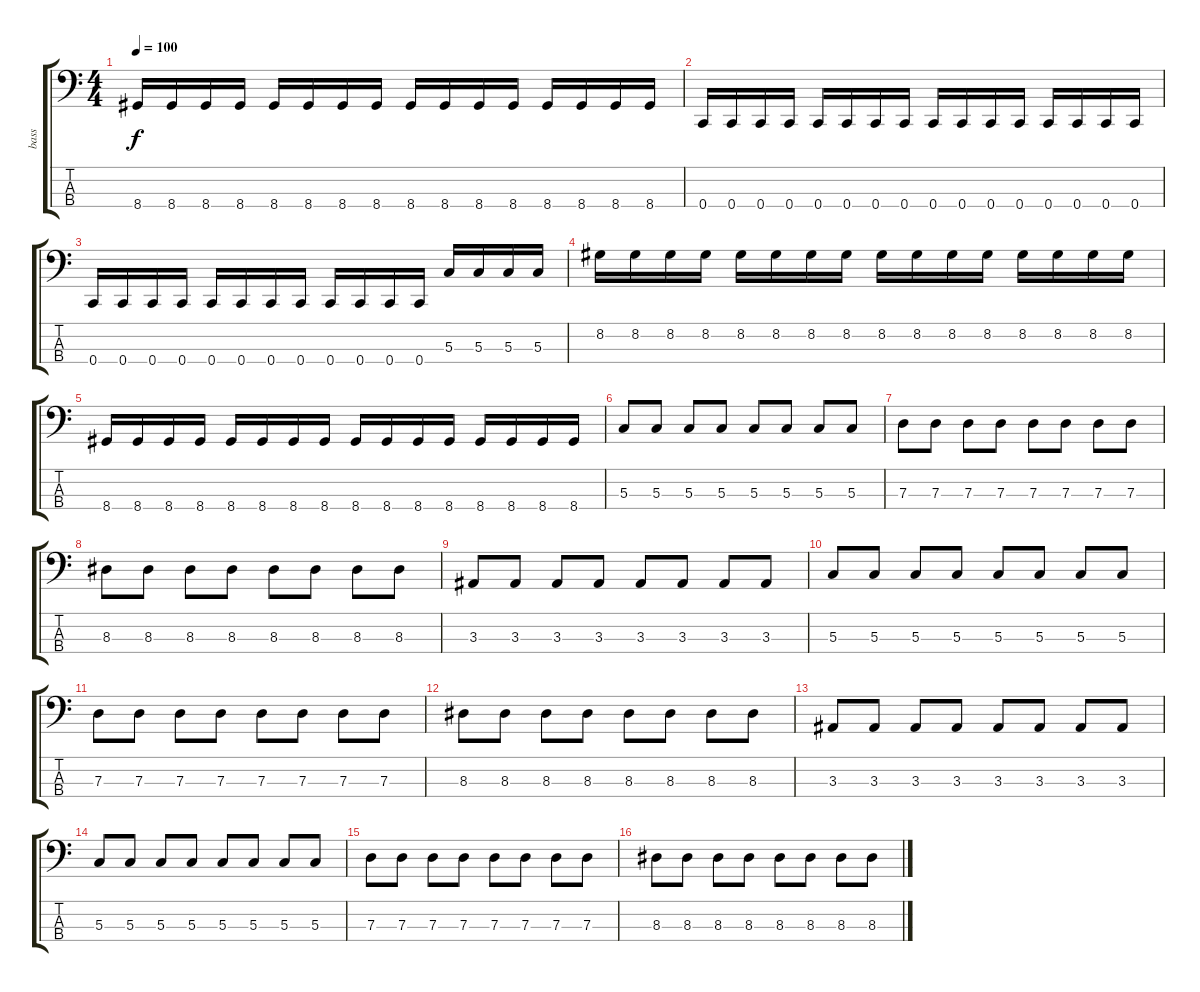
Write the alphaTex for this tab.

\track ("bass" "bass") {instrument electricbasspick}
\staff {score tabs}
\tuning (F2 C2 G1 C1) {hide}
\ts (4 4)
\tempo 100
\clef f4
\ks c
8.4.16{dy f} 8.4.16 8.4.16 8.4.16 8.4.16 8.4.16 8.4.16 8.4.16 8.4.16 8.4.16 8.4.16 8.4.16 8.4.16 8.4.16 8.4.16 8.4.16 |
0.4.16 0.4.16 0.4.16 0.4.16 0.4.16 0.4.16 0.4.16 0.4.16 0.4.16 0.4.16 0.4.16 0.4.16 0.4.16 0.4.16 0.4.16 0.4.16 |
0.4.16 0.4.16 0.4.16 0.4.16 0.4.16 0.4.16 0.4.16 0.4.16 0.4.16 0.4.16 0.4.16 0.4.16 5.3.16 5.3.16 5.3.16 5.3.16 |
8.2.16 8.2.16 8.2.16 8.2.16 8.2.16 8.2.16 8.2.16 8.2.16 8.2.16 8.2.16 8.2.16 8.2.16 8.2.16 8.2.16 8.2.16 8.2.16 |
8.4.16 8.4.16 8.4.16 8.4.16 8.4.16 8.4.16 8.4.16 8.4.16 8.4.16 8.4.16 8.4.16 8.4.16 8.4.16 8.4.16 8.4.16 8.4.16 |
5.3.8 5.3.8 5.3.8 5.3.8 5.3.8 5.3.8 5.3.8 5.3.8 |
7.3.8 7.3.8 7.3.8 7.3.8 7.3.8 7.3.8 7.3.8 7.3.8 |
8.3.8 8.3.8 8.3.8 8.3.8 8.3.8 8.3.8 8.3.8 8.3.8 |
3.3.8 3.3.8 3.3.8 3.3.8 3.3.8 3.3.8 3.3.8 3.3.8 |
5.3.8 5.3.8 5.3.8 5.3.8 5.3.8 5.3.8 5.3.8 5.3.8 |
7.3.8 7.3.8 7.3.8 7.3.8 7.3.8 7.3.8 7.3.8 7.3.8 |
8.3.8 8.3.8 8.3.8 8.3.8 8.3.8 8.3.8 8.3.8 8.3.8 |
3.3.8 3.3.8 3.3.8 3.3.8 3.3.8 3.3.8 3.3.8 3.3.8 |
5.3.8 5.3.8 5.3.8 5.3.8 5.3.8 5.3.8 5.3.8 5.3.8 |
7.3.8 7.3.8 7.3.8 7.3.8 7.3.8 7.3.8 7.3.8 7.3.8 |
8.3.8 8.3.8 8.3.8 8.3.8 8.3.8 8.3.8 8.3.8 8.3.8
